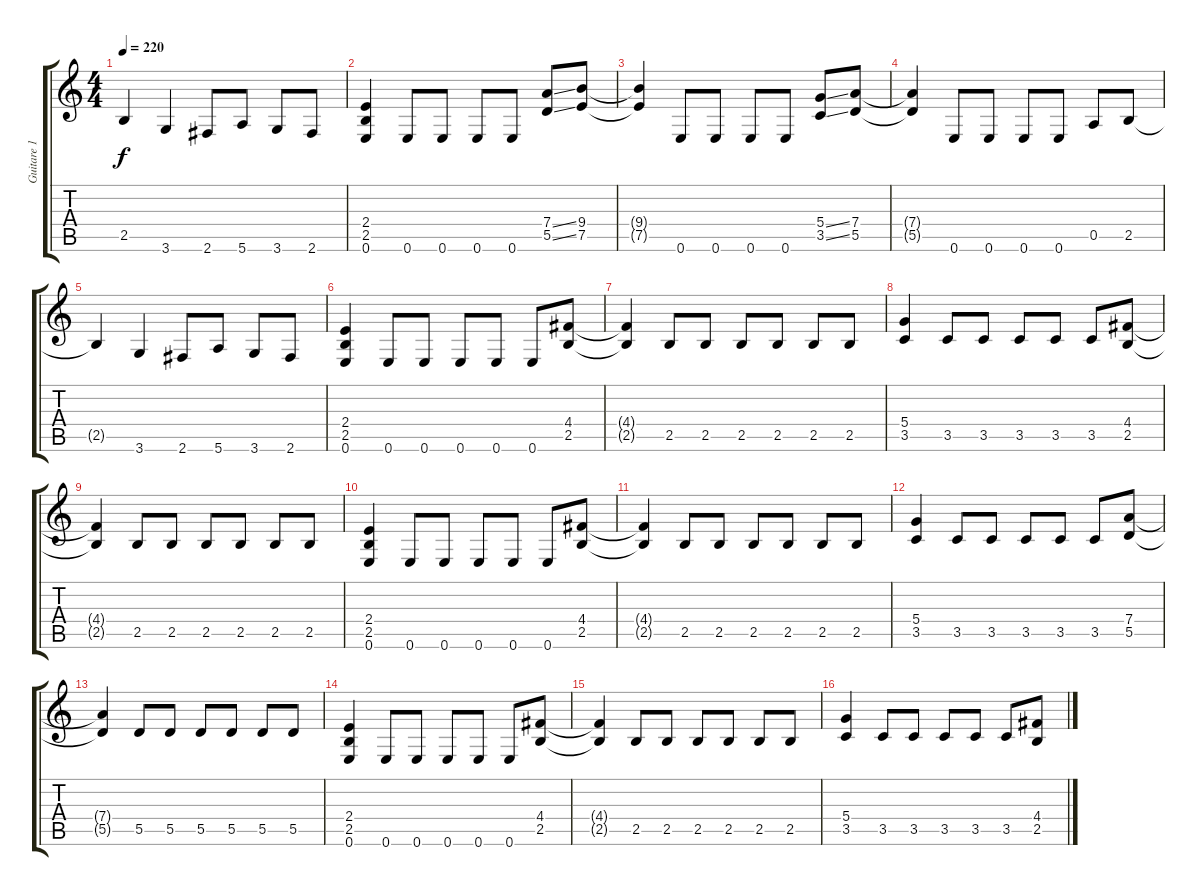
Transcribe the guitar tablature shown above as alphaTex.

\track ("Guitare 1" "Guitare 1") {instrument distortionguitar}
\staff {score tabs}
\tuning (E4 B3 G3 D3 A2 E2) {hide}
\ts (4 4)
\tempo 220
\clef g2
\ks c
2.5{t}.4{dy f} 3.6.4 2.6.8 5.6.8 3.6.8 2.6.8 |
(2.4 2.5 0.6).4 0.6.8 0.6.8 0.6.8 0.6.8 (7.4{ss} 5.5{ss}).8 (9.4 7.5).8 |
(9.4{t} 7.5{t}).4 0.6.8 0.6.8 0.6.8 0.6.8 (5.4{ss} 3.5{ss}).8 (7.4 5.5).8 |
(7.4{t} 5.5{t}).4 0.6.8 0.6.8 0.6.8 0.6.8 0.5.8 2.5.8 |
2.5{t}.4 3.6.4 2.6.8 5.6.8 3.6.8 2.6.8 |
(2.4 2.5 0.6).4 0.6.8 0.6.8 0.6.8 0.6.8 0.6.8 (4.4 2.5).8 |
(4.4{t} 2.5{t}).4 2.5.8 2.5.8 2.5.8 2.5.8 2.5.8 2.5.8 |
(5.4 3.5).4 3.5.8 3.5.8 3.5.8 3.5.8 3.5.8 (4.4 2.5).8 |
(4.4{t} 2.5{t}).4 2.5.8 2.5.8 2.5.8 2.5.8 2.5.8 2.5.8 |
(2.4 2.5 0.6).4 0.6.8 0.6.8 0.6.8 0.6.8 0.6.8 (4.4 2.5).8 |
(4.4{t} 2.5{t}).4 2.5.8 2.5.8 2.5.8 2.5.8 2.5.8 2.5.8 |
(5.4 3.5).4 3.5.8 3.5.8 3.5.8 3.5.8 3.5.8 (7.4 5.5).8 |
(7.4{t} 5.5{t}).4 5.5.8 5.5.8 5.5.8 5.5.8 5.5.8 5.5.8 |
(2.4 2.5 0.6).4 0.6.8 0.6.8 0.6.8 0.6.8 0.6.8 (4.4 2.5).8 |
(4.4{t} 2.5{t}).4 2.5.8 2.5.8 2.5.8 2.5.8 2.5.8 2.5.8 |
(5.4 3.5).4 3.5.8 3.5.8 3.5.8 3.5.8 3.5.8 (4.4 2.5).8
